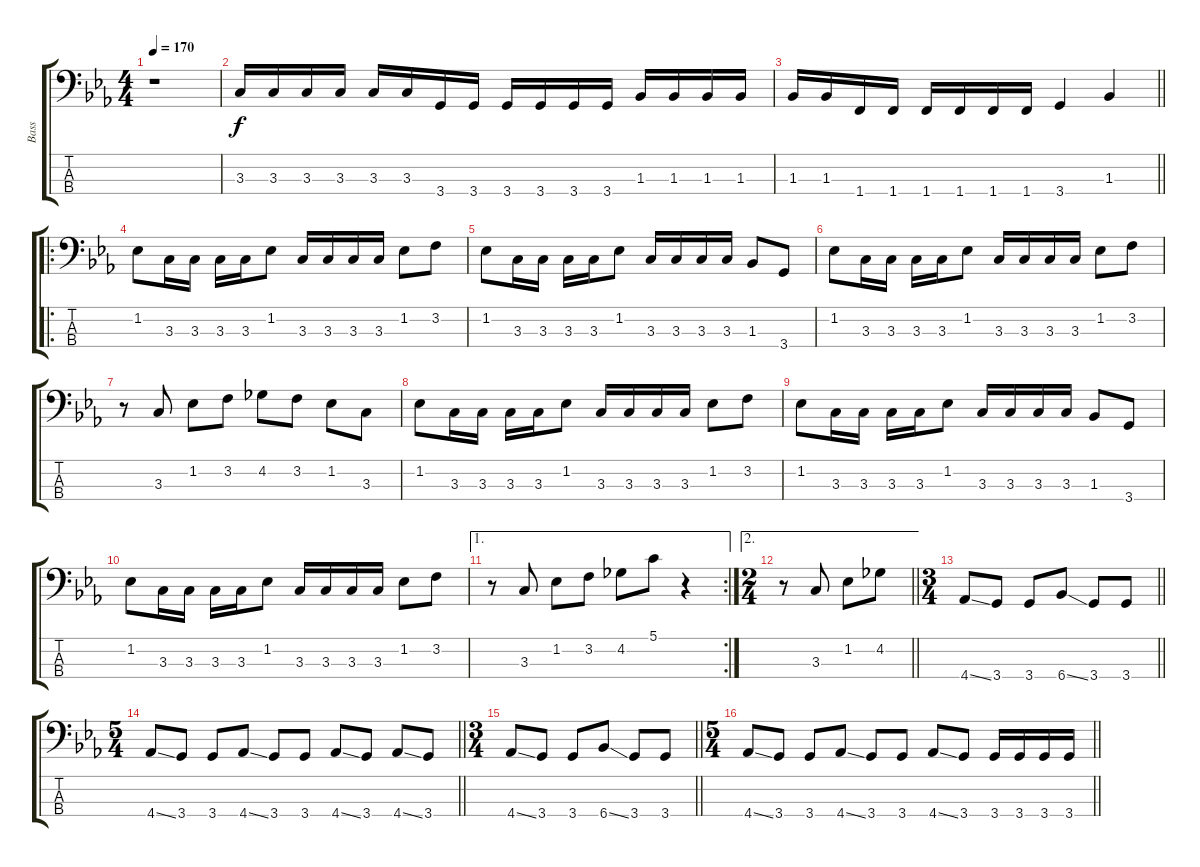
\track ("Bass" "Bass") {instrument slapbass2}
\staff {score tabs}
\tuning (G2 D2 A1 E1) {hide}
\ts (4 4)
\tempo 170
\clef f4
\ks eb
r.1{dy f instrument slapbass2} |
3.3.16 3.3.16 3.3.16 3.3.16 3.3.16 3.3.16 3.4.16 3.4.16 3.4.16 3.4.16 3.4.16 3.4.16 1.3.16 1.3.16 1.3.16 1.3.16 |
\barLineRight lightlight
1.3.16 1.3.16 1.4.16 1.4.16 1.4.16 1.4.16 1.4.16 1.4.16 3.4.4 1.3.4 |
\ro
1.2.8 3.3.16 3.3.16 3.3.16 3.3.16 1.2.8 3.3.16 3.3.16 3.3.16 3.3.16 1.2.8 3.2.8 |
1.2.8 3.3.16 3.3.16 3.3.16 3.3.16 1.2.8 3.3.16 3.3.16 3.3.16 3.3.16 1.3.8 3.4.8 |
1.2.8 3.3.16 3.3.16 3.3.16 3.3.16 1.2.8 3.3.16 3.3.16 3.3.16 3.3.16 1.2.8 3.2.8 |
r.8 3.3.8 1.2.8 3.2.8 4.2.8 3.2.8 1.2.8 3.3.8 |
1.2.8 3.3.16 3.3.16 3.3.16 3.3.16 1.2.8 3.3.16 3.3.16 3.3.16 3.3.16 1.2.8 3.2.8 |
1.2.8 3.3.16 3.3.16 3.3.16 3.3.16 1.2.8 3.3.16 3.3.16 3.3.16 3.3.16 1.3.8 3.4.8 |
1.2.8 3.3.16 3.3.16 3.3.16 3.3.16 1.2.8 3.3.16 3.3.16 3.3.16 3.3.16 1.2.8 3.2.8 |
\ae 1
\rc 2
r.8 3.3.8 1.2.8 3.2.8 4.2.8 5.1.8 r.4 |
\ae 2
\ts (2 4)
\barLineRight lightlight
r.8 3.3.8 1.2.8 4.2.8 |
\ts (3 4)
\barLineRight lightlight
4.4{ss}.8 3.4.8 3.4.8 6.4{ss}.8 3.4.8 3.4.8 |
\ts (5 4)
\barLineRight lightlight
4.4{ss}.8 3.4.8 3.4.8 4.4{ss}.8 3.4.8 3.4.8 4.4{ss}.8 3.4.8 4.4{ss}.8 3.4.8 |
\ts (3 4)
\barLineRight lightlight
4.4{ss}.8 3.4.8 3.4.8 6.4{ss}.8 3.4.8 3.4.8 |
\ts (5 4)
\barLineRight lightlight
4.4{ss}.8 3.4.8 3.4.8 4.4{ss}.8 3.4.8 3.4.8 4.4{ss}.8 3.4.8 3.4.16 3.4.16 3.4.16 3.4.16
